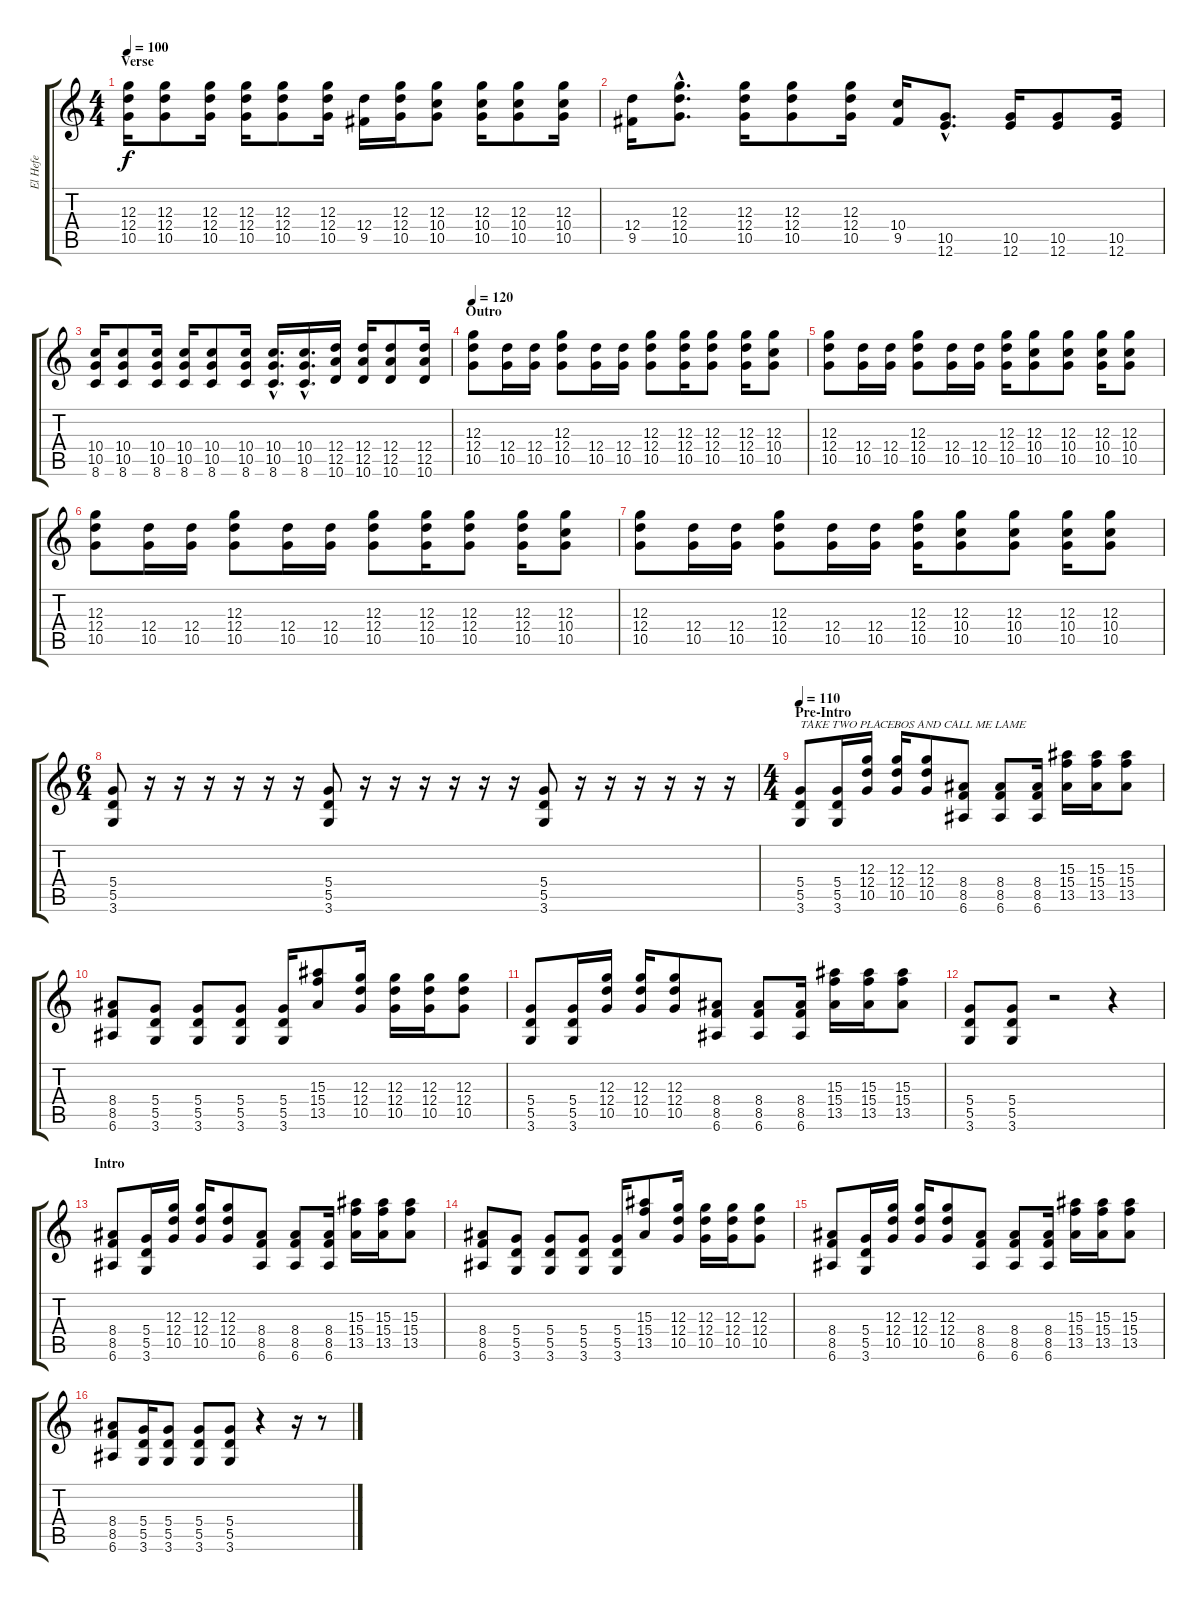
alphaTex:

\track ("El Hefe" "El Hefe") {instrument overdrivenguitar}
\staff {score tabs}
\tuning (E4 B3 G3 D3 A2 E2) {hide}
\ts (4 4)
\section ("" "Verse")
\tempo 95
\tempo 100
\clef g2
\ks c
(12.3 12.4 10.5).16{dy f} (12.3 12.4 10.5).8 (12.3 12.4 10.5).16 (12.3 12.4 10.5).16 (12.3 12.4 10.5).8 (12.3 12.4 10.5).16 (12.4 9.5).16 (12.3 12.4 10.5).16 (12.3 10.4 10.5).8 (12.3 10.4 10.5).16 (12.3 10.4 10.5).8 (12.3 10.4 10.5).16 |
(12.4 9.5).16 (12.3{hac} 12.4{hac} 10.5{hac}).8{d} (12.3 12.4 10.5).16 (12.3 12.4 10.5).8 (12.3 12.4 10.5).16 (10.4 9.5).16 (10.5{hac} 12.6{hac}).8{d} (10.5 12.6).16 (10.5 12.6).8 (10.5 12.6).16 |
(10.4 10.5 8.6).16 (10.4 10.5 8.6).8 (10.4 10.5 8.6).16 (10.4 10.5 8.6).16 (10.4 10.5 8.6).8 (10.4 10.5 8.6).16 (10.4{hac} 10.5{hac} 8.6{hac}).16{d} (10.4{hac} 10.5{hac} 8.6{hac}).16{d} (12.4 12.5 10.6).16 (12.4 12.5 10.6).16 (12.4 12.5 10.6).8 (12.4 12.5 10.6).16 |
\section ("" "Outro")
\tempo 120
(12.3 12.4 10.5).8 (12.4 10.5).16{volume 8 instrument electricguitarmuted} (12.4 10.5).16 (12.3 12.4 10.5).8{volume 13 instrument overdrivenguitar} (12.4 10.5).16{volume 8 instrument electricguitarmuted} (12.4 10.5).16 (12.3 12.4 10.5).8{volume 13 instrument overdrivenguitar} (12.3 12.4 10.5).16 (12.3 12.4 10.5).8 (12.3 12.4 10.5).16 (12.3 10.4 10.5).8 |
(12.3 12.4 10.5).8 (12.4 10.5).16{volume 8 instrument electricguitarmuted} (12.4 10.5).16 (12.3 12.4 10.5).8{volume 13 instrument overdrivenguitar} (12.4 10.5).16{volume 8 instrument electricguitarmuted} (12.4 10.5).16 (12.3 12.4 10.5).16{volume 13 instrument overdrivenguitar} (12.3 10.4 10.5).8 (12.3 10.4 10.5).8 (12.3 10.4 10.5).16 (12.3 10.4 10.5).8 |
(12.3 12.4 10.5).8 (12.4 10.5).16{volume 8 instrument electricguitarmuted} (12.4 10.5).16 (12.3 12.4 10.5).8{volume 13 instrument overdrivenguitar} (12.4 10.5).16{volume 8 instrument electricguitarmuted} (12.4 10.5).16 (12.3 12.4 10.5).8{volume 13 instrument overdrivenguitar} (12.3 12.4 10.5).16 (12.3 12.4 10.5).8 (12.3 12.4 10.5).16 (12.3 10.4 10.5).8 |
(12.3 12.4 10.5).8 (12.4 10.5).16{volume 8 instrument electricguitarmuted} (12.4 10.5).16 (12.3 12.4 10.5).8{volume 13 instrument overdrivenguitar} (12.4 10.5).16{volume 8 instrument electricguitarmuted} (12.4 10.5).16 (12.3 12.4 10.5).16{volume 13 instrument overdrivenguitar} (12.3 10.4 10.5).8 (12.3 10.4 10.5).8 (12.3 10.4 10.5).16 (12.3 10.4 10.5).8 |
\ts (6 4)
(5.4 5.5 3.6).8 r.16 r.16 r.16 r.16 r.16 r.16 (5.4 5.5 3.6).8 r.16 r.16 r.16 r.16 r.16 r.16 (5.4 5.5 3.6).8 r.16 r.16 r.16 r.16 r.16 r.16 |
\ts (4 4)
\section ("" "Pre-Intro")
\tempo 110
(5.4 5.5 3.6).8{txt "TAKE TWO PLACEBOS AND CALL ME LAME"} (5.4 5.5 3.6).16 (12.3 12.4 10.5).16 (12.3 12.4 10.5).16 (12.3 12.4 10.5).8 (8.4 8.5 6.6).8 (8.4 8.5 6.6).8 (8.4 8.5 6.6).16 (15.3 15.4 13.5).16 (15.3 15.4 13.5).16 (15.3 15.4 13.5).8 |
(8.4 8.5 6.6).8 (5.4 5.5 3.6).8 (5.4 5.5 3.6).8 (5.4 5.5 3.6).8 (5.4 5.5 3.6).16 (15.3 15.4 13.5).8 (12.3 12.4 10.5).16 (12.3 12.4 10.5).16 (12.3 12.4 10.5).16 (12.3 12.4 10.5).8 |
(5.4 5.5 3.6).8 (5.4 5.5 3.6).16 (12.3 12.4 10.5).16 (12.3 12.4 10.5).16 (12.3 12.4 10.5).8 (8.4 8.5 6.6).8 (8.4 8.5 6.6).8 (8.4 8.5 6.6).16 (15.3 15.4 13.5).16 (15.3 15.4 13.5).16 (15.3 15.4 13.5).8 |
(5.4 5.5 3.6).8 (5.4 5.5 3.6).8 r.2 r.4 |
\section ("" "Intro")
(8.4 8.5 6.6).8 (5.4 5.5 3.6).16 (12.3 12.4 10.5).16 (12.3 12.4 10.5).16 (12.3 12.4 10.5).8 (8.4 8.5 6.6).8 (8.4 8.5 6.6).8 (8.4 8.5 6.6).16 (15.3 15.4 13.5).16 (15.3 15.4 13.5).16 (15.3 15.4 13.5).8 |
(8.4 8.5 6.6).8 (5.4 5.5 3.6).8 (5.4 5.5 3.6).8 (5.4 5.5 3.6).8 (5.4 5.5 3.6).16 (15.3 15.4 13.5).8 (12.3 12.4 10.5).16 (12.3 12.4 10.5).16 (12.3 12.4 10.5).16 (12.3 12.4 10.5).8 |
(8.4 8.5 6.6).8 (5.4 5.5 3.6).16 (12.3 12.4 10.5).16 (12.3 12.4 10.5).16 (12.3 12.4 10.5).8 (8.4 8.5 6.6).8 (8.4 8.5 6.6).8 (8.4 8.5 6.6).16 (15.3 15.4 13.5).16 (15.3 15.4 13.5).16 (15.3 15.4 13.5).8 |
(8.4 8.5 6.6).8 (5.4 5.5 3.6).16 (5.4 5.5 3.6).8 (5.4 5.5 3.6).8 (5.4 5.5 3.6).8 r.4 r.16 r.8
